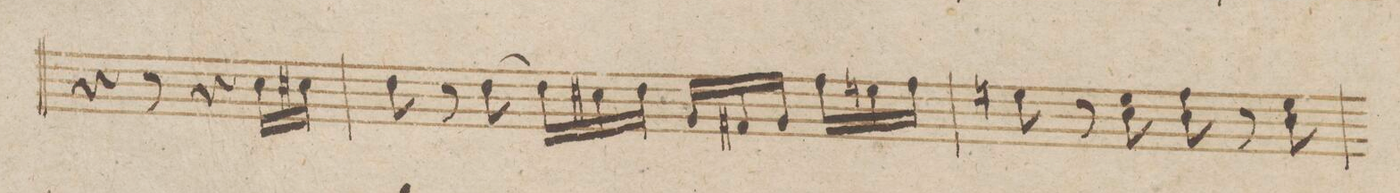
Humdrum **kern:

**kern	**dynam
*I"Violino Imo	*
*clefG2	*
*k[b-e-]	*
*M6/8	*
4r	.
8r	.
4r	.
16cc\LL	.
16cc#X\JJ	.
=35	=35
8dd\	.
8r	.
[8dd\	.
24dd\LL]	.
24cc#X\	.
24dd\JJ	.
24g/LL	.
24f#X/	.
24g/JJ	.
24ff\LL	.
24een\	.
24ff\JJ	.
=36	=36
8een\	.
8r	.
8ee 8cc\	.
8ff 8cc\	.
8r	.
8ee 8cc\	.
=37	=37
*-	*-
